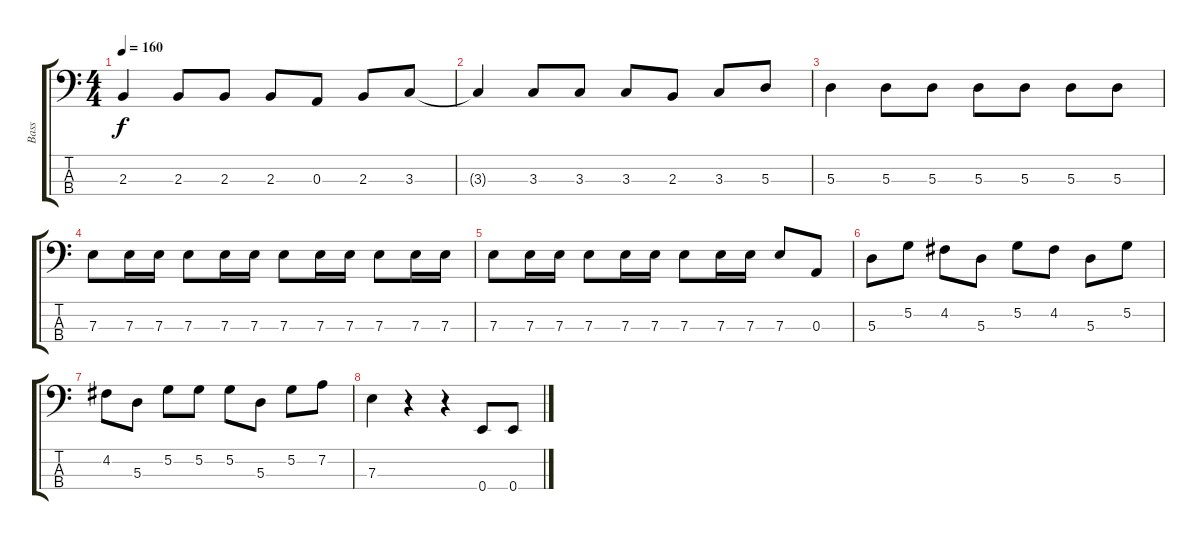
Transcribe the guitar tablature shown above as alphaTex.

\track ("Bass" "Bass") {instrument electricbassfinger}
\staff {score tabs}
\tuning (G2 D2 A1 E1) {hide}
\ts (4 4)
\tempo 160
\clef f4
\ks c
2.3{t}.4{dy f} 2.3.8 2.3.8 2.3.8 0.3.8 2.3.8 3.3.8 |
3.3{t}.4 3.3.8 3.3.8 3.3.8 2.3.8 3.3.8 5.3.8 |
5.3.4 5.3.8 5.3.8 5.3.8 5.3.8 5.3.8 5.3.8 |
7.3.8 7.3.16 7.3.16 7.3.8 7.3.16 7.3.16 7.3.8 7.3.16 7.3.16 7.3.8 7.3.16 7.3.16 |
7.3.8 7.3.16 7.3.16 7.3.8 7.3.16 7.3.16 7.3.8 7.3.16 7.3.16 7.3.8 0.3.8 |
5.3.8 5.2.8 4.2.8 5.3.8 5.2.8 4.2.8 5.3.8 5.2.8 |
4.2.8 5.3.8 5.2.8 5.2.8 5.2.8 5.3.8 5.2.8 7.2.8 |
7.3.4 r.4 r.4 0.4.8 0.4.8
